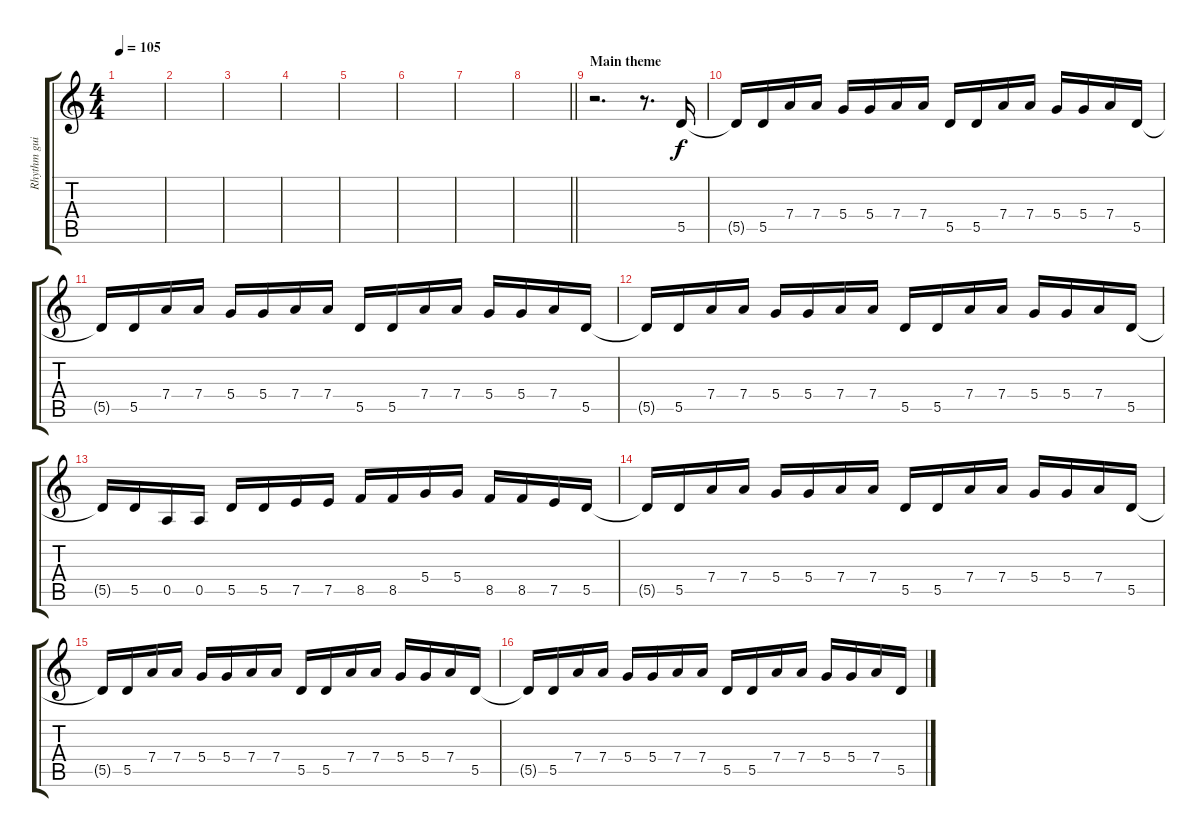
\track ("Rhythm guitar 2" "Rhythm gui") {instrument distortionguitar}
\staff {score tabs}
\tuning (E4 B3 G3 D3 A2 E2) {hide}
\ts (4 4)
\tempo 105
\clef g2
\ks c
|
|
|
|
|
|
|
\barLineRight lightlight
|
\section ("" "Main theme")
r.2{d} r.8{d} 5.5.16 |
5.5{t}.16 5.5.16 7.4.16 7.4.16 5.4.16 5.4.16 7.4.16 7.4.16 5.5.16 5.5.16 7.4.16 7.4.16 5.4.16 5.4.16 7.4.16 5.5.16 |
5.5{t}.16 5.5.16 7.4.16 7.4.16 5.4.16 5.4.16 7.4.16 7.4.16 5.5.16 5.5.16 7.4.16 7.4.16 5.4.16 5.4.16 7.4.16 5.5.16 |
5.5{t}.16 5.5.16 7.4.16 7.4.16 5.4.16 5.4.16 7.4.16 7.4.16 5.5.16 5.5.16 7.4.16 7.4.16 5.4.16 5.4.16 7.4.16 5.5.16 |
5.5{t}.16 5.5.16 0.5.16 0.5.16 5.5.16 5.5.16 7.5.16 7.5.16 8.5.16 8.5.16 5.4.16 5.4.16 8.5.16 8.5.16 7.5.16 5.5.16 |
5.5{t}.16 5.5.16 7.4.16 7.4.16 5.4.16 5.4.16 7.4.16 7.4.16 5.5.16 5.5.16 7.4.16 7.4.16 5.4.16 5.4.16 7.4.16 5.5.16 |
5.5{t}.16 5.5.16 7.4.16 7.4.16 5.4.16 5.4.16 7.4.16 7.4.16 5.5.16 5.5.16 7.4.16 7.4.16 5.4.16 5.4.16 7.4.16 5.5.16 |
5.5{t}.16 5.5.16 7.4.16 7.4.16 5.4.16 5.4.16 7.4.16 7.4.16 5.5.16 5.5.16 7.4.16 7.4.16 5.4.16 5.4.16 7.4.16 5.5.16
